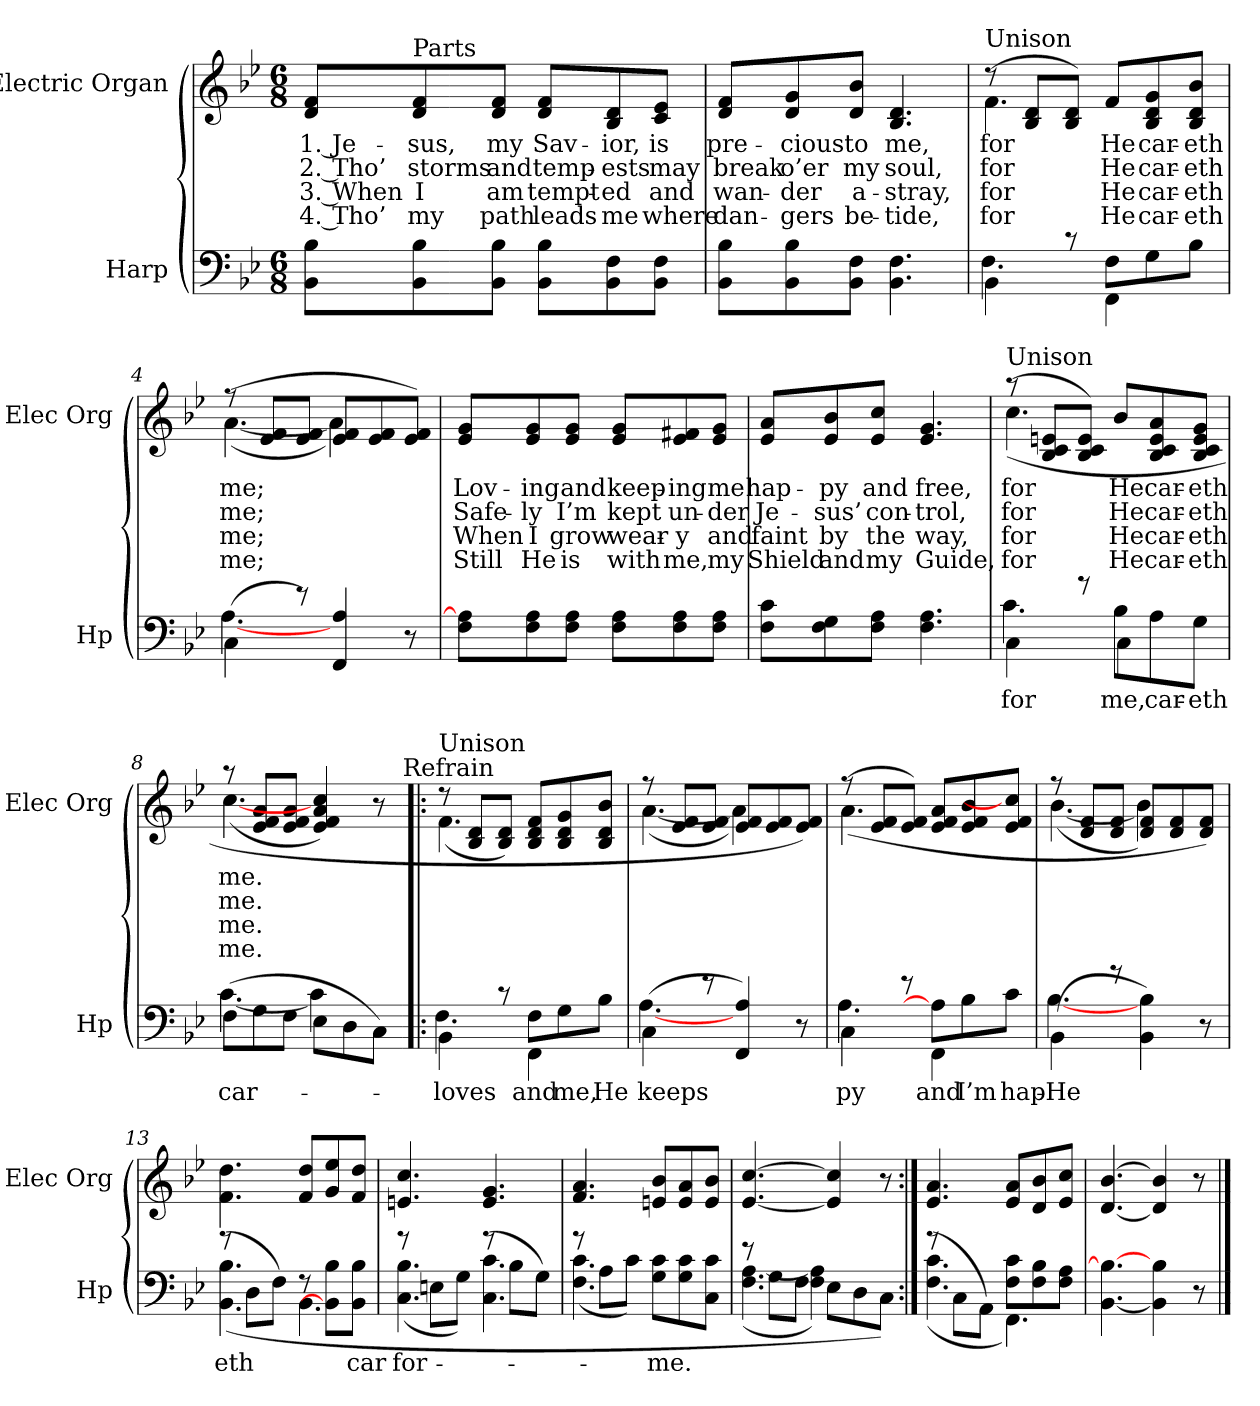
**kern	**text	**kern	**text	**text	**text	**text
*part2	*part2	*part1	*part1	*part1	*part1	*part1
*staff2	*staff2	*staff1	*staff1	*staff1	*staff1	*staff1
*I"Harp	*	*I"Electric Organ	*	*	*	*
*I'Hp	*	*I'Elec Org	*	*	*	*
*clefF4	*	*clefG2	*	*	*	*
*k[b-e-]	*	*k[b-e-]	*	*	*	*
*B-:	*	*B-:	*	*	*	*
*M6/8	*	*M6/8	*	*	*	*
=1	=1	=1	=1	=1	=1	=1
8BB-\ 8B-\L	.	8d/ 8f/L	1. Je-	2. Tho’	3. When	4. Tho’
!	!	!LO:TX:t=Parts	!	!	!	!
8BB-\ 8B-\	.	8d/ 8f/	-sus,	storms	I	my
8BB-\ 8B-\J	.	8d/ 8f/J	my	and	am	path
8BB-\ 8B-\L	.	8d/ 8f/L	Sav-	temp-	tempt-	leads
8BB-\ 8F\	.	8B-/ 8d/	-ior,	-ests	-ed	me
8BB-\ 8F\J	.	8c/ 8e-/J	is	may	and	where
=2	=2	=2	=2	=2	=2	=2
8BB-\ 8B-\L	.	8d/ 8f/L	pre-	break	wan-	dan-
8BB-\ 8B-\	.	8d/ 8g/	-cious	o’er	-der	-gers
8BB-\ 8F\J	.	8d/ 8b-/J	to	my	a-	be-
4.BB- 4.F	.	4.B- 4.d	me,	soul,	-stray,	-tide,
=3	=3	=3	=3	=3	=3	=3
*^	*	*^	*	*	*	*
!	!	!	!LO:TX:t=Unison	!	!	!	!	!
4BB-\	4.F	.	(8r	4.f	for	for	for	for
.	.	.	8B-/ 8d/L	.	.	.	.	.
8r	.	.	8B-/ 8d/J)	.	.	.	.	.
8F\L	4FF	.	8f/L	4.ryy	He	He	He	He
8G\	.	.	8B-/ 8d/ 8g/	.	car-	car-	car-	car-
8B-\J	8ryy	.	8B-/ 8d/ 8b-/J	.	-eth	-eth	-eth	-eth
=4	=4	=4	=4	=4	=4	=4	=4	=4
(4C\	[4.A	.	(8r	([4.a	me;	me;	me;	me;
.	.	.	8e-/ 8f/L	.	.	.	.	.
8r)	.	.	8e-/ 8f/J	.	.	.	.	.
4FF 4A	4.ryy	.	8e-/ 8f/L	4a])	.	.	.	.
.	.	.	8e-/ 8f/	.	.	.	.	.
8r	.	.	8e-/ 8f/J)	8ryy	.	.	.	.
*v	*v	*	*	*	*	*	*	*
=5	=5	=5	=5	=5	=5	=5	=5
!	!	!LO:TX:t=Parts	!	!	!	!	!
*	*	*v	*v	*	*	*	*
8F\ 8A]\L	.	8e-/ 8g/L	Lov-	Safe-	When	Still
8F\ 8A\	.	8e-/ 8g/	-ing	-ly	I	He
8F\ 8A\J	.	8e-/ 8g/J	and	I’m	grow	is
8F\ 8A\L	.	8e-/ 8g/L	keep-	kept	wear-	with
8F\ 8A\	.	8e-/ 8f#X/	-ing	un-	-y	me,
8F\ 8A\J	.	8e-/ 8g/J	me	-der	and	my
=6	=6	=6	=6	=6	=6	=6
8F\ 8c\L	.	8e-/ 8a/L	hap-	Je-	faint	Shield
8F\ 8G\	.	8e-/ 8b-/	-py	-sus’	by	and
8F\ 8A\J	.	8e-/ 8cc/J	and	con-	the	my
4.F 4.A	.	4.e- 4.g	free,	-trol,	way,	Guide,
=7	=7	=7	=7	=7	=7	=7
*^	*	*^	*	*	*	*
!	!	!	!LO:TX:t=Unison	!	!	!	!	!
4C\	4.c	for	(8r	(4.cc	for	for	for	for
.	.	.	8B-/ 8c/ 8en/L	.	.	.	.	.
8r	.	.	8B-/ 8c/ 8e/J)	.	.	.	.	.
8B-\L	4C	me,	8b-/L	4.ryy	He	He	He	He
8A\	.	car-	8B-/ 8c/ 8e/ 8a/	.	car-	car-	car-	car-
8G\J	8ryy	-eth	8B-/ 8c/ 8e/ 8g/J	.	-eth	-eth	-eth	-eth
=8	=8	=8	=8	=8	=8	=8	=8	=8
(8F\L	[4.c	car-	8r	([4.cc	me.	me.	me.	me.
8G\	.	.	8e-/ 8f/ 8a/L	.	.	.	.	.
8F\J	.	.	8e-/ 8f/ 8a/J	.	.	.	.	.
8E-\L	4c]	.	4e- 4f 4a 4cc)	4.ryy	.	.	.	.
8D\	.	.	.	.	.	.	.	.
8C\J)	8ryy	.	8r	.	.	.	.	.
!	!	!	!LO:TX:t=Refrain	!	!	!	!	!
=9!|:	=9!|:	=9!|:	=9!|:	=9!|:	=9!|:	=9!|:	=9!|:	=9!|:
!	!	!	!LO:TX:t=Unison	!	!	!	!	!
4BB-\	4.F	loves	8r	(4.f	.	.	.	.
.	.	.	8B-/ 8d/L	.	.	.	.	.
8r	.	.	8B-/ 8d/J)	.	.	.	.	.
8F\L	4FF	and	8B-/ 8d/ 8f/L	4.ryy	.	.	.	.
8G\	.	me,	8B-/ 8d/ 8g/	.	.	.	.	.
8B-\J	8ryy	He	8B-/ 8d/ 8b-/J	.	.	.	.	.
=10	=10	=10	=10	=10	=10	=10	=10	=10
(4C\	[4.A	keeps	8r	([4.a	.	.	.	.
.	.	.	8e-/ 8f/L	.	.	.	.	.
8r	.	.	8e-/ 8f/J	.	.	.	.	.
4FF 4A)	4.ryy	.	8e-/ 8f/L	4a])	.	.	.	.
.	.	.	8e-/ 8f/	.	.	.	.	.
8r	.	.	8e-/ 8f/J)	8ryy	.	.	.	.
=11	=11	=11	=11	=11	=11	=11	=11	=11
4C\	4.A	-py	(8r	(4.a	.	.	.	.
.	.	.	8e-/ 8f/L	.	.	.	.	.
8r	.	.	8e-/ 8f/J)	.	.	.	.	.
8A\L]	4FF	and	8e-/ 8f/ 8a/L	4.ryy	.	.	.	.
8B-\	.	I’m	8e-/ 8f/ 8b-/	.	.	.	.	.
8c\J	8ryy	hap-	8e-/ 8f/ 8cc]/J	.	.	.	.	.
=12	=12	=12	=12	=12	=12	=12	=12	=12
(4BB-\	[4.B-	He	8r	([4.b-	.	.	.	.
.	.	.	8d/ 8f/L	.	.	.	.	.
8r	.	.	8d/ 8f/J	.	.	.	.	.
4BB- 4B-)	4.ryy	.	8d/ 8f/L	4b-])	.	.	.	.
.	.	.	8d/ 8f/	.	.	.	.	.
8r	.	.	8d/ 8f/J)	8ryy	.	.	.	.
=13	=13	=13	=13	=13	=13	=13	=13	=13
!	!	!	!LO:TX:t=Parts	!	!	!	!	!
*	*	*	*v	*v	*	*	*	*
(8r	(4.BB- 4.B-	-eth	4.f\ 4.dd\	.	.	.	.
8D\L	.	.	.	.	.	.	.
8F\J)	.	.	.	.	.	.	.
8r	4.BB-	.	8f/ 8dd/L	.	.	.	.
8BB-]\ 8B-\L	.	.	8g/ 8ee-/	.	.	.	.
8BB-\ 8B-\J	.	car-	8f/ 8dd/J	.	.	.	.
=14	=14	=14	=14	=14	=14	=14	=14
8r	(4.C 4.B-	for	4.en 4.cc	.	.	.	.
8En\L	.	.	.	.	.	.	.
8G\J)	.	.	.	.	.	.	.
(8r	4.C 4.c	.	4.e 4.g	.	.	.	.
8B-\L	.	.	.	.	.	.	.
8G\J)	.	.	.	.	.	.	.
=15	=15	=15	=15	=15	=15	=15	=15
8r	(4.F 4.c	.	4.f 4.a	.	.	.	.
8A\L	.	.	.	.	.	.	.
8c\J)	.	.	.	.	.	.	.
8G\ 8c\L	4.ryy	me.	8en/ 8b-/L	.	.	.	.
8G\ 8c\	.	.	8e/ 8a/	.	.	.	.
8C\ 8c\J	.	.	8e/ 8b-/J	.	.	.	.
=16	=16	=16	=16	=16	=16	=16	=16
8r	(4.F [4.A	.	[4.e- [4.cc	.	.	.	.
8G\L	.	.	.	.	.	.	.
8F\J	.	.	.	.	.	.	.
8E-\L	4F 4A])	.	4e-] 4cc]	.	.	.	.
8D\	.	.	.	.	.	.	.
8C\J)	8ryy	.	8r	.	.	.	.
=17:|!	=17:|!	=17:|!	=17:|!	=17:|!	=17:|!	=17:|!	=17:|!
(8r	(4.F 4.c	.	4.e- 4.a	.	.	.	.
8C\L	.	.	.	.	.	.	.
8AA\J)	.	.	.	.	.	.	.
8F\ 8c\L	4.FF)	.	8e-/ 8a/L	.	.	.	.
8F\ 8B-\	.	.	8d/ 8b-/	.	.	.	.
8F\ 8A\J	.	.	8e-/ 8cc/J	.	.	.	.
*v	*v	*	*	*	*	*	*
=18	=18	=18	=18	=18	=18	=18
[4.BB- 4.B-_	.	[4.d [4.b-	.	.	.	.
4BB-] 4B-	.	4d] 4b-]	.	.	.	.
8r	.	8r	.	.	.	.
==	==	==	==	==	==	==
*-	*-	*-	*-	*-	*-	*-
